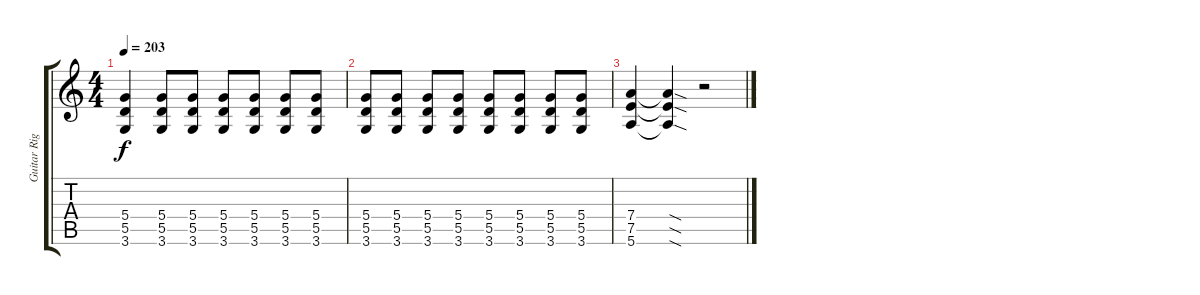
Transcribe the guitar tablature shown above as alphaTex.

\track ("Guitar Right" "Guitar Rig") {instrument distortionguitar}
\staff {score tabs}
\tuning (E4 B3 G3 D3 A2 E2) {hide}
\ts (4 4)
\tempo 203
\clef g2
\ks c
(5.4 5.5 3.6).4{dy f} (5.4 5.5 3.6).8 (5.4 5.5 3.6).8 (5.4 5.5 3.6).8 (5.4 5.5 3.6).8 (5.4 5.5 3.6).8 (5.4 5.5 3.6).8 |
(5.4 5.5 3.6).8 (5.4 5.5 3.6).8 (5.4 5.5 3.6).8 (5.4 5.5 3.6).8 (5.4 5.5 3.6).8 (5.4 5.5 3.6).8 (5.4 5.5 3.6).8 (5.4 5.5 3.6).8 |
(7.4 7.5 5.6).4 (7.4{sod t} 7.5{sod t} 5.6{sod t}).4 r.2
